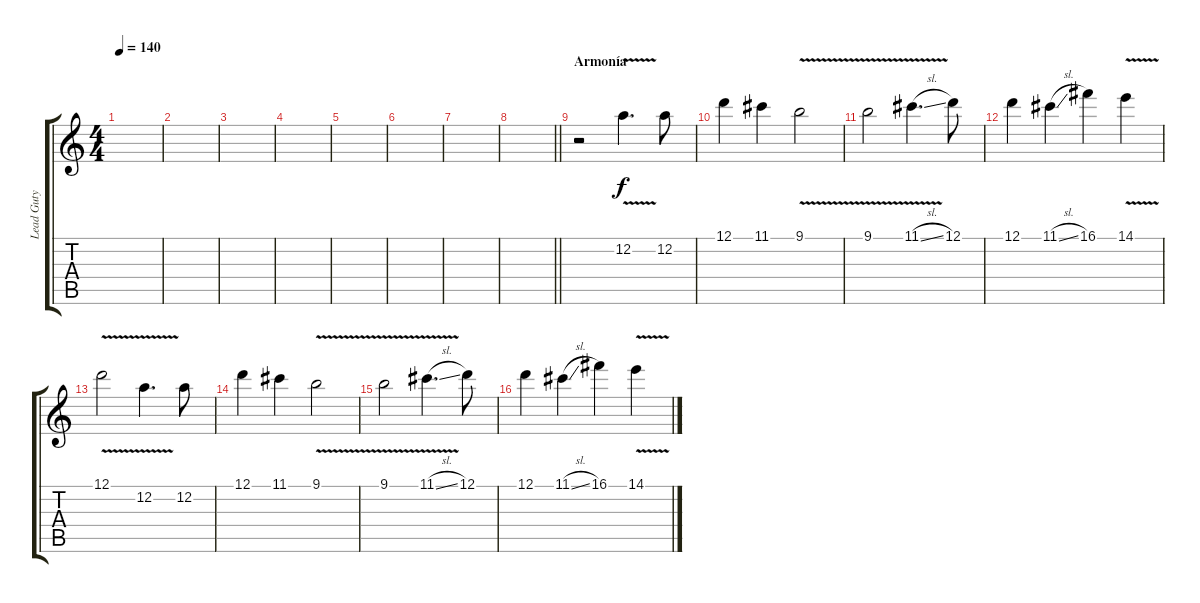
\track ("Lead Guty" "Lead Guty") {instrument distortionguitar}
\staff {score tabs}
\tuning (D4 A3 F3 C3 G2 D2) {hide}
\ts (4 4)
\tempo 140
\clef g2
\ks c
|
|
|
|
|
|
|
\barLineRight lightlight
|
\section ("" "Armonía")
r.2 12.2{v}.4{d} 12.2.8 |
12.1.4 11.1.4 9.1{v}.2 |
9.1{v}.2 11.1{v sl}.4{d} 12.1.8 |
12.1.4 11.1{sl}.4 16.1.4 14.1{v}.4 |
12.1{v}.2 12.2{v}.4{d} 12.2.8 |
12.1.4 11.1.4 9.1{v}.2 |
9.1{v}.2 11.1{v sl}.4{d} 12.1.8 |
12.1.4 11.1{sl}.4 16.1.4 14.1{v}.4
